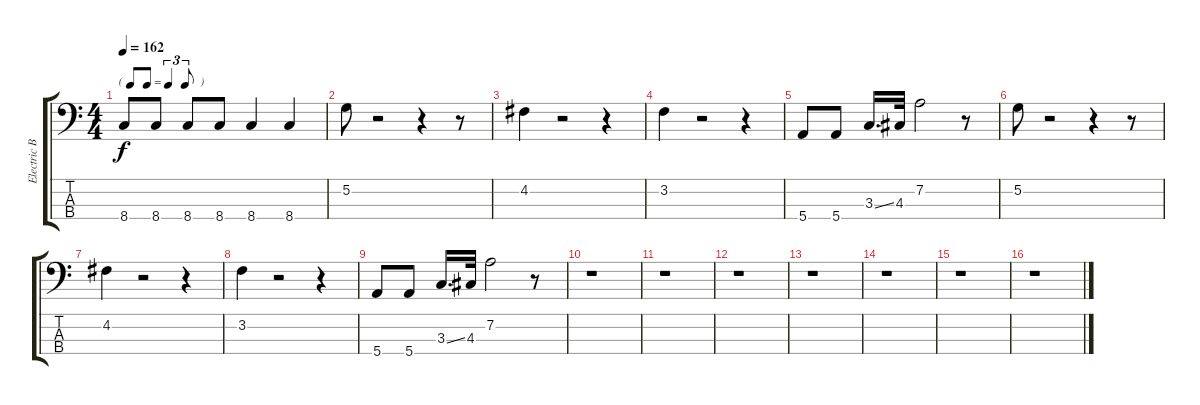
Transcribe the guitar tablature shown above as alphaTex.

\track ("Electric Bass" "Electric B") {instrument electricbassfinger}
\staff {score tabs}
\tuning (G2 D2 A1 E1) {hide}
\ts (4 4)
\tf triplet8th
\tempo 162
\clef f4
\ks c
8.4.8{dy f} 8.4.8 8.4.8 8.4.8 8.4.4 8.4.4 |
5.2.8 r.2 r.4 r.8 |
4.2.4 r.2 r.4 |
3.2.4 r.2 r.4 |
5.4.8 5.4.8 3.3{ss}.16{d} 4.3.32 7.2.2 r.8 |
5.2.8 r.2 r.4 r.8 |
4.2.4 r.2 r.4 |
3.2.4 r.2 r.4 |
5.4.8 5.4.8 3.3{ss}.16{d} 4.3.32 7.2.2 r.8 |
r.1 |
r.1 |
r.1 |
r.1 |
r.1 |
r.1 |
r.1
